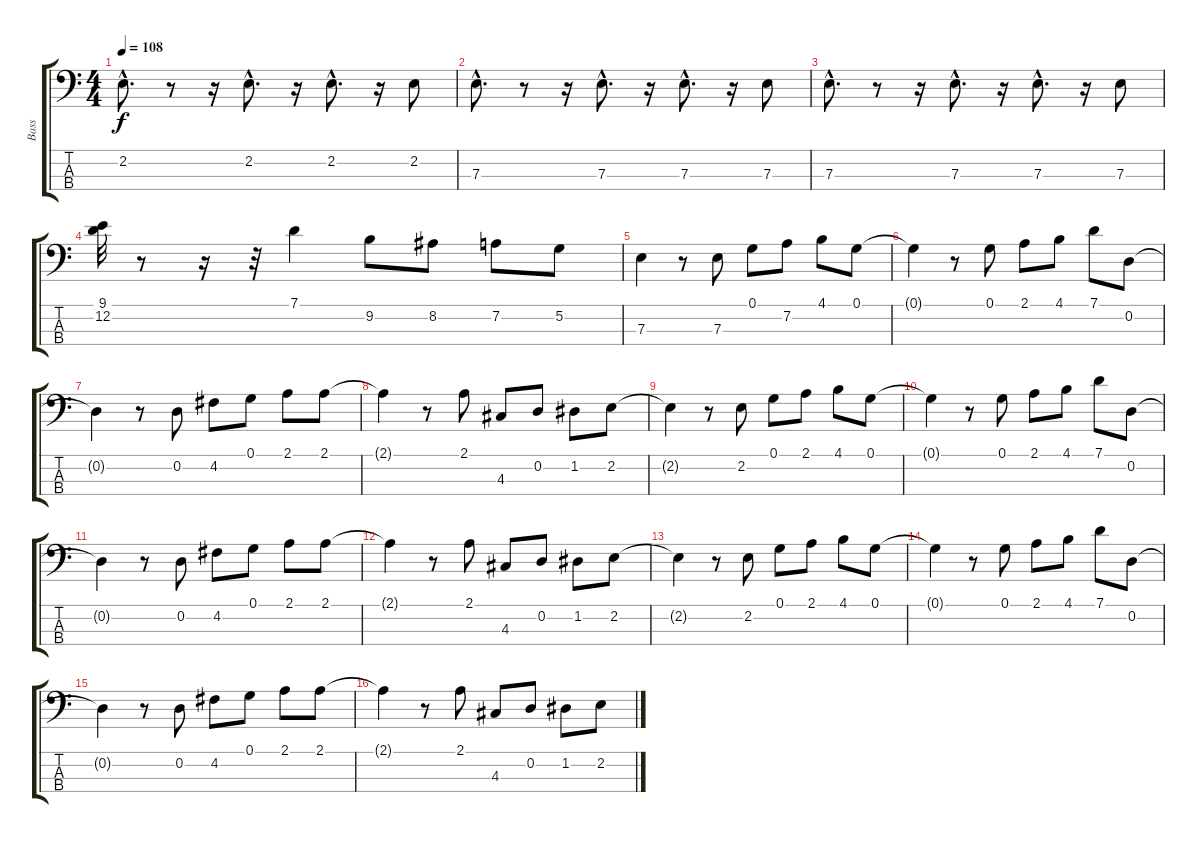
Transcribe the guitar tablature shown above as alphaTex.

\track ("Bass" "Bass") {instrument fretlessbass}
\staff {score tabs}
\tuning (G2 D2 A1 E1) {hide}
\ts (4 4)
\tempo 108
\clef f4
\ks c
2.2{hac}.8{d dy f} r.8 r.16 2.2{hac}.8{d} r.16 2.2{hac}.8{d} r.16 2.2.8 |
7.3{hac}.8{d} r.8 r.16 7.3{hac}.8{d} r.16 7.3{hac}.8{d} r.16 7.3.8 |
7.3{hac}.8{d} r.8 r.16 7.3{hac}.8{d} r.16 7.3{hac}.8{d} r.16 7.3.8 |
(9.1 12.2).32 r.8 r.16 r.32 7.1.4 9.2.8 8.2.8 7.2.8 5.2.8 |
7.3.4 r.8 7.3.8 0.1.8 7.2.8 4.1.8 0.1.8 |
0.1{t}.4 r.8 0.1.8 2.1.8 4.1.8 7.1.8 0.2.8 |
0.2{t}.4 r.8 0.2.8 4.2.8 0.1.8 2.1.8 2.1.8 |
2.1{t}.4 r.8 2.1.8 4.3.8 0.2.8 1.2.8 2.2.8 |
2.2{t}.4 r.8 2.2.8 0.1.8 2.1.8 4.1.8 0.1.8 |
0.1{t}.4 r.8 0.1.8 2.1.8 4.1.8 7.1.8 0.2.8 |
0.2{t}.4 r.8 0.2.8 4.2.8 0.1.8 2.1.8 2.1.8 |
2.1{t}.4 r.8 2.1.8 4.3.8 0.2.8 1.2.8 2.2.8 |
2.2{t}.4 r.8 2.2.8 0.1.8 2.1.8 4.1.8 0.1.8 |
0.1{t}.4 r.8 0.1.8 2.1.8 4.1.8 7.1.8 0.2.8 |
0.2{t}.4 r.8 0.2.8 4.2.8 0.1.8 2.1.8 2.1.8 |
2.1{t}.4 r.8 2.1.8 4.3.8 0.2.8 1.2.8 2.2.8
